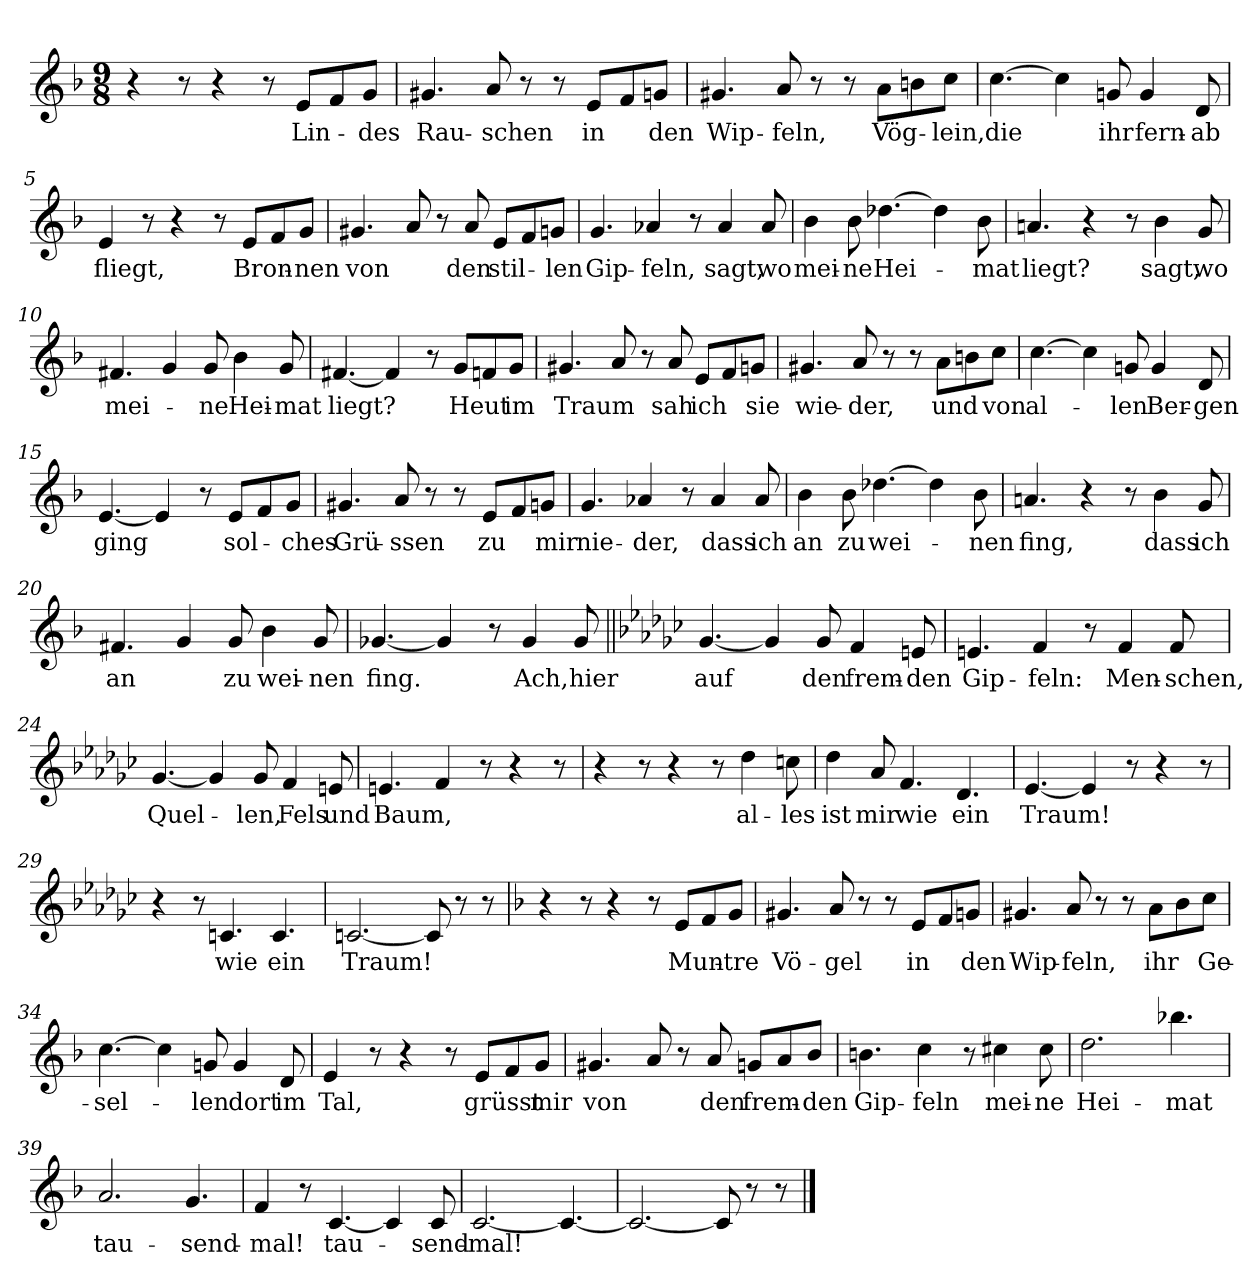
**kern	**text
*part1	*part1
*staff1	*staff1
*clefG2	*
*k[b-]	*
*M9/8	*
=1	=1
4r	.
8r	.
4r	.
8r	.
!	!LO:LY:b
8e/L	Lin-
8f/	.
!	!LO:LY:b
8g/J	-des
=2	=2
!	!LO:LY:b
4.g#X/	Rau-
!	!LO:LY:b
8a/	-schen
8r	.
8r	.
!	!LO:LY:b
8e/L	in
8f/	.
!	!LO:LY:b
8gn/J	-den
=3	=3
!	!LO:LY:b
4.g#X/	Wip-
!	!LO:LY:b
8a/	-feln,
8r	.
8r	.
!	!LO:LY:b
8a\L	Vög-
8bn\	.
!	!LO:LY:b
8cc\J	-lein,
=4	=4
!	!LO:LY:b
[4.cc\	die
4cc\]	.
!	!LO:LY:b
8gn/	ihr
!	!LO:LY:b
4g/	fern-
!	!LO:LY:b
8d/	-ab
=5	=5
!	!LO:LY:b
4e/	fliegt,
8r	.
4r	.
8r	.
!	!LO:LY:b
8e/L	Bron-
8f/	.
!	!LO:LY:b
8g/J	-nen
!!LO:LB:g=z
=6	=6
!	!LO:LY:b
4.g#X/	von
8a/	.
8r	.
!	!LO:LY:b
8a/	den
!	!LO:LY:b
8e/L	stil-
8f/	.
!	!LO:LY:b
8gn/J	-len
=7	=7
!	!LO:LY:b
4.g/	Gip-
!	!LO:LY:b
4a-X/	-feln,
8r	.
!	!LO:LY:b
4a-/	sagt,
!	!LO:LY:b
8a-/	wo
=8	=8
!	!LO:LY:b
4b-\	mei-
!	!LO:LY:b
8b-\	-ne
!	!LO:LY:b
[4.dd-X\	Hei-
4dd-\]	.
!	!LO:LY:b
8b-\	-mat
=9	=9
!	!LO:LY:b
4.an/	liegt?
4r	.
8r	.
!	!LO:LY:b
4b-\	sagt,
!	!LO:LY:b
8g/	wo
=10	=10
!	!LO:LY:b
4.f#X/	mei-
4g/	.
!	!LO:LY:b
8g/	-ne
!	!LO:LY:b
4b-\	Hei-
!	!LO:LY:b
8g/	-mat
=11	=11
!	!LO:LY:b
[4.f#X/	liegt?
4f#/]	.
8r	.
!	!LO:LY:b
8g/L	Heut
8fn/	.
!	!LO:LY:b
8g/J	im
!!LO:LB:g=z
=12	=12
!	!LO:LY:b
4.g#X/	Traum
8a/	.
8r	.
!	!LO:LY:b
8a/	sah
!	!LO:LY:b
8e/L	ich
8f/	.
!	!LO:LY:b
8gn/J	sie
=13	=13
!	!LO:LY:b
4.g#X/	wie-
!	!LO:LY:b
8a/	-der,
8r	.
8r	.
!	!LO:LY:b
8a\L	und
8bn\	.
!	!LO:LY:b
8cc\J	von
=14	=14
!	!LO:LY:b
[4.cc\	al-
4cc\]	.
!	!LO:LY:b
8gn/	-len
!	!LO:LY:b
4g/	Ber-
!	!LO:LY:b
8d/	-gen
=15	=15
!	!LO:LY:b
[4.e/	ging
4e/]	.
8r	.
!	!LO:LY:b
8e/L	sol-
8f/	.
!	!LO:LY:b
8g/J	-ches
=16	=16
!	!LO:LY:b
4.g#X/	Grü-
!	!LO:LY:b
8a/	-ssen
8r	.
8r	.
!	!LO:LY:b
8e/L	zu
8f/	.
!	!LO:LY:b
8gn/J	mir
!!LO:LB:g=z
=17	=17
!	!LO:LY:b
4.g/	nie-
!	!LO:LY:b
4a-X/	-der,
8r	.
!	!LO:LY:b
4a-/	dass
!	!LO:LY:b
8a-/	ich
=18	=18
!	!LO:LY:b
4b-\	an
!	!LO:LY:b
8b-\	zu
!	!LO:LY:b
[4.dd-X\	wei-
4dd-\]	.
!	!LO:LY:b
8b-\	-nen
=19	=19
!	!LO:LY:b
4.an/	fing,
4r	.
8r	.
!	!LO:LY:b
4b-\	dass
!	!LO:LY:b
8g/	ich
=20	=20
!	!LO:LY:b
4.f#X/	an
4g/	.
!	!LO:LY:b
8g/	zu
!	!LO:LY:b
4b-\	wei-
!	!LO:LY:b
8g/	-nen
=21	=21
!	!LO:LY:b
[4.g-X/	fing.
4g-/]	.
8r	.
!	!LO:LY:b
4g-/	Ach,
!	!LO:LY:b
8g-/	hier
!!LO:LB:g=z
=22||	=22||
*k[b-e-a-d-g-c-]	*
!	!LO:LY:b
[4.g-/	auf
4g-/]	.
!	!LO:LY:b
8g-/	den
!	!LO:LY:b
4f/	frem-
!	!LO:LY:b
8en/	-den
=23	=23
!	!LO:LY:b
4.en/	Gip-
!	!LO:LY:b
4f/	-feln:
8r	.
!	!LO:LY:b
4f/	Men-
!	!LO:LY:b
8f/	-schen,
=24	=24
!	!LO:LY:b
[4.g-/	Quel-
4g-/]	.
!	!LO:LY:b
8g-/	-len,
!	!LO:LY:b
4f/	Fels
!	!LO:LY:b
8en/	und
=25	=25
!	!LO:LY:b
4.en/	Baum,
4f/	.
8r	.
4r	.
8r	.
=26	=26
4r	.
8r	.
4r	.
8r	.
!	!LO:LY:b
4dd-\	al-
!	!LO:LY:b
8ccn\	-les
=27	=27
!	!LO:LY:b
4dd-\	ist
!	!LO:LY:b
8a-/	mir
!	!LO:LY:b
4.f/	wie
!	!LO:LY:b
4.d-/	ein
!!LO:LB:g=z
=28	=28
!	!LO:LY:b
[4.e-/	Traum!
4e-/]	.
8r	.
4r	.
8r	.
=29	=29
4r	.
8r	.
!	!LO:LY:b
4.cn/	wie
!	!LO:LY:b
4.c/	ein
=30	=30
!	!LO:LY:b
[2.cn/	Traum!
8c/]	.
8r	.
8r	.
=31	=31
*k[b-]	*
4r	.
8r	.
4r	.
8r	.
!	!LO:LY:b
8e/L	Mun-
8f/	.
!	!LO:LY:b
8g/J	-tre
=32	=32
!	!LO:LY:b
4.g#X/	Vö-
!	!LO:LY:b
8a/	-gel
8r	.
8r	.
!	!LO:LY:b
8e/L	in
8f/	.
!	!LO:LY:b
8gn/J	den
=33	=33
!	!LO:LY:b
4.g#X/	Wip-
!	!LO:LY:b
8a/	-feln,
8r	.
8r	.
!	!LO:LY:b
8a\L	ihr
8b-\	.
!	!LO:LY:b
8cc\J	Ge-
!!LO:LB:g=z
=34	=34
!	!LO:LY:b
[4.cc\	-sel-
4cc\]	.
!	!LO:LY:b
8gn/	-len
!	!LO:LY:b
4g/	dort
!	!LO:LY:b
8d/	im
=35	=35
!	!LO:LY:b
4e/	Tal,
8r	.
4r	.
8r	.
!	!LO:LY:b
8e/L	grüsst
8f/	.
!	!LO:LY:b
8g/J	mir
=36	=36
!	!LO:LY:b
4.g#X/	von
8a/	.
8r	.
!	!LO:LY:b
8a/	den
!	!LO:LY:b
8gn/L	frem-
8a/	.
!	!LO:LY:b
8b-/J	-den
=37	=37
!	!LO:LY:b
4.bn\	Gip-
!	!LO:LY:b
4cc\	-feln
8r	.
!	!LO:LY:b
4cc#X\	mei-
!	!LO:LY:b
8cc#\	-ne
=38	=38
!	!LO:LY:b
2.dd\	Hei-
!	!LO:LY:b
4.bb-X\	-mat
=39	=39
!	!LO:LY:b
2.a/	tau-
!	!LO:LY:b
4.g/	-send-
=40	=40
!	!LO:LY:b
4f/	-mal!
8r	.
!	!LO:LY:b
[4.c/	tau-
4c/]	.
!	!LO:LY:b
8c/	-send-
!!LO:LB:g=z
=41	=41
!	!LO:LY:b
[2.c/	-mal!
4.c/_	.
=42	=42
2.c/_	.
8c/]	.
8r	.
8r	.
==	==
*-	*-
